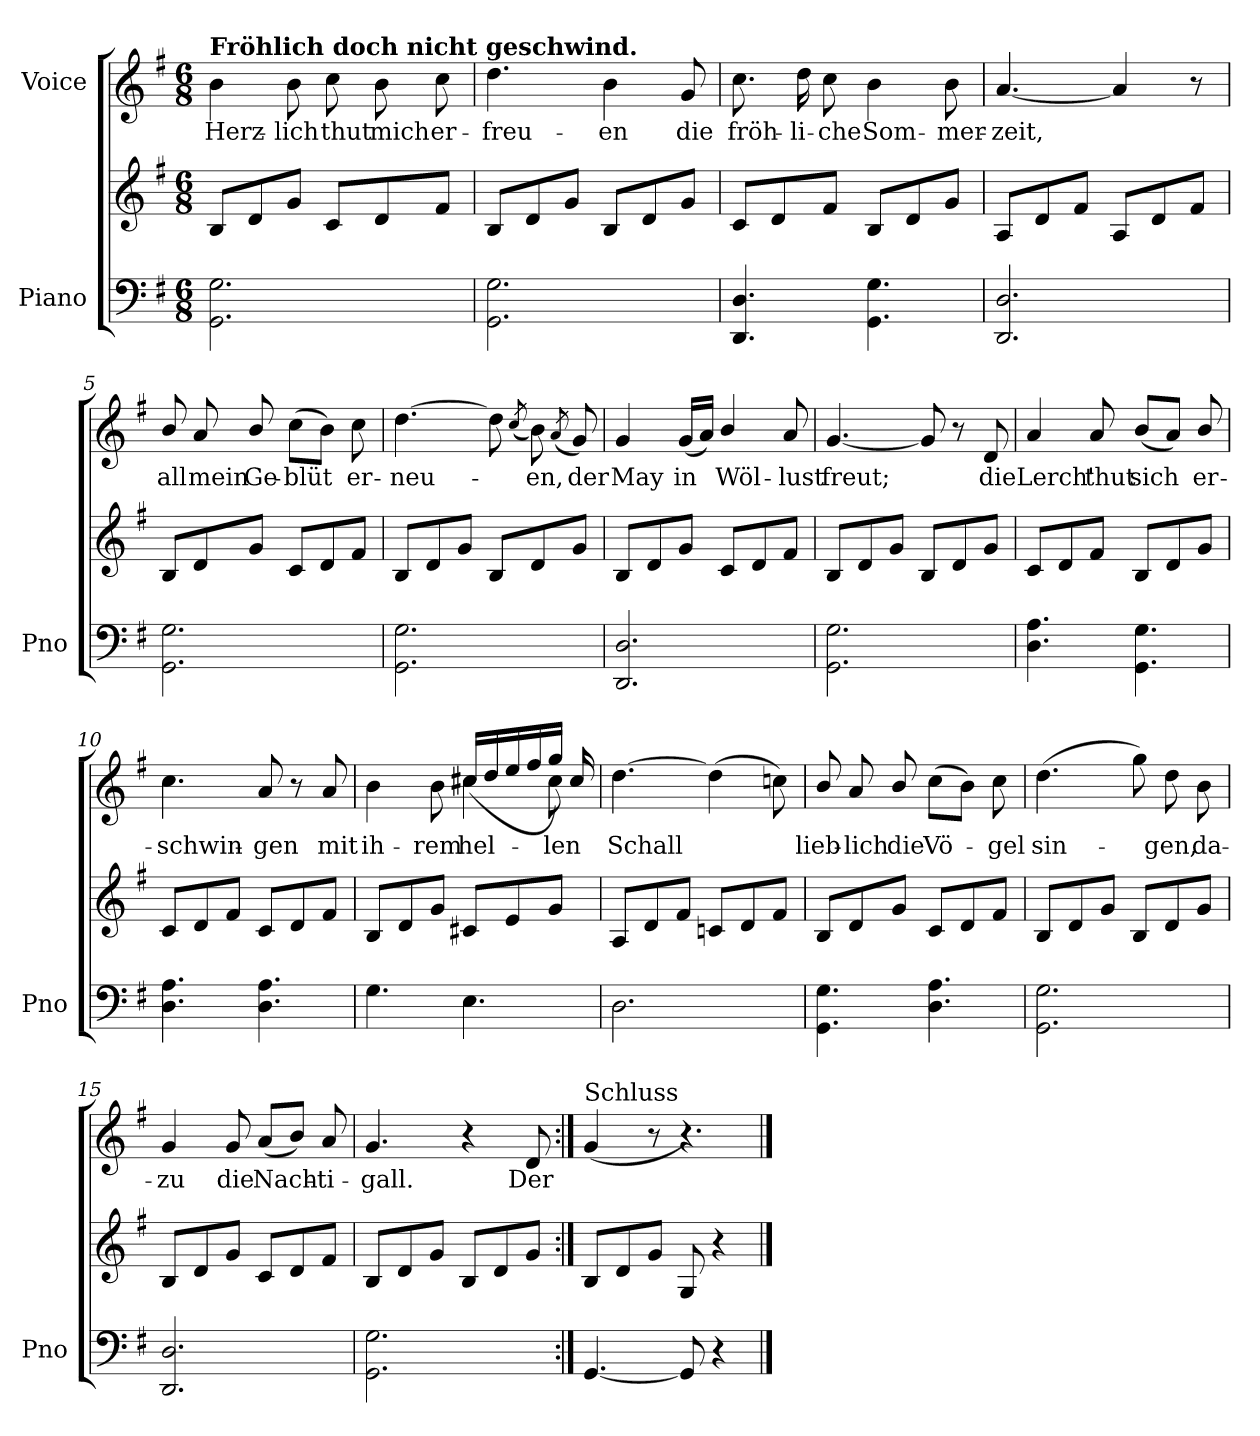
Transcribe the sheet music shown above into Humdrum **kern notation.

**kern	**kern	**kern	**text
*part2	*part2	*part1	*part1
*staff3	*staff2	*staff1	*staff1
*I"Piano	*	*I"Voice	*
*I'Pno	*	*	*
*clefF4	*clefG2	*clefG2	*
*k[f#]	*k[f#]	*k[f#]	*
*M6/8	*M6/8	*M6/8	*
=1	=1	=1	=1
!	!	!LO:TX:a:B:t=Fröhlich doch nicht geschwind.	!
!	!	!	!LO:LY:b
2.GG\ 2.G\	8B/L	4b\	Herz-
.	8d/	.	.
!	!	!	!LO:LY:b
.	8g/J	8b\	-lich
!	!	!	!LO:LY:b
.	8c/L	8cc\	thut
!	!	!	!LO:LY:b
.	8d/	8b\	mich
!	!	!	!LO:LY:b
.	8f#/J	8cc\	er-
=2	=2	=2	=2
!	!	!	!LO:LY:b
2.GG\ 2.G\	8B/L	4.dd\	-freu-
.	8d/	.	.
.	8g/J	.	.
!	!	!	!LO:LY:b
.	8B/L	4b\	-en
.	8d/	.	.
!	!	!	!LO:LY:b
.	8g/J	8g/	die
=3	=3	=3	=3
!	!	!	!LO:LY:b
4.DD/ 4.D/	8c/L	8.cc\	fröh-
.	8d/	.	.
!	!	!	!LO:LY:b
.	.	16dd\	-li-
!	!	!	!LO:LY:b
.	8f#/J	8cc\	-che
!	!	!	!LO:LY:b
4.GG\ 4.G\	8B/L	4b\	Som-
.	8d/	.	.
!	!	!	!LO:LY:b
.	8g/J	8b\	-mer-
=4	=4	=4	=4
!	!	!	!LO:LY:b
2.DD/ 2.D/	8A/L	[4.a/	-zeit,
.	8d/	.	.
.	8f#/J	.	.
.	8A/L	4a/]	.
.	8d/	.	.
.	8f#/J	8r	.
!!LO:LB:g=z
=5	=5	=5	=5
!	!	!	!LO:LY:b
2.GG\ 2.G\	8B/L	8b/	all
!	!	!	!LO:LY:b
.	8d/	8a/	mein
!	!	!	!LO:LY:b
.	8g/J	8b/	Ge-
!	!	!	!LO:LY:b
.	8c/L	(8cc\L	-blüt
.	8d/	8b\J)	.
!	!	!	!LO:LY:b
.	8f#/J	8cc\	er-
!!LO:LB:g=z
=6	=6	=6	=6
!	!	!	!LO:LY:b
2.GG\ 2.G\	8B/L	[4.dd\	-neu-
.	8d/	.	.
.	8g/J	.	.
.	8B/L	8dd\]	.
.	.	(8qcc/	.
!	!	!	!LO:LY:b
.	8d/	8b\)	-en,
.	.	(8qa/	.
!	!	!	!LO:LY:b
.	8g/J	8g/)	der
=7	=7	=7	=7
!	!	!	!LO:LY:b
2.DD/ 2.D/	8B/L	4g/	May
.	8d/	.	.
!	!	!	!LO:LY:b
.	8g/J	(16g/LL	in
.	.	16a/JJ)	.
!	!	!	!LO:LY:b
.	8c/L	4b/	Wöl-
.	8d/	.	.
!	!	!	!LO:LY:b
.	8f#/J	8a/	-lust
=8	=8	=8	=8
!	!	!	!LO:LY:b
2.GG\ 2.G\	8B/L	[4.g/	freut;
.	8d/	.	.
.	8g/J	.	.
.	8B/L	8g/]	.
.	8d/	8r	.
!	!	!	!LO:LY:b
.	8g/J	8d/	die
=9	=9	=9	=9
!	!	!	!LO:LY:b
4.D\ 4.A\	8c/L	4a/	Lerch'
.	8d/	.	.
!	!	!	!LO:LY:b
.	8f#/J	8a/	thut
!	!	!	!LO:LY:b
4.GG\ 4.G\	8B/L	(8b/L	sich
.	8d/	8a/J)	.
!	!	!	!LO:LY:b
.	8g/J	8b/	er-
!!LO:PB:g=z
=10	=10	=10	=10
!	!	!	!LO:LY:b
4.D\ 4.A\	8c/L	4.cc\	-schwin-
.	8d/	.	.
.	8f#/J	.	.
!	!	!	!LO:LY:b
4.D\ 4.A\	8c/L	8a/	-gen
.	8d/	8r	.
!	!	!	!LO:LY:b
.	8f#/J	8a/	mit
=11	=11	=11	=11
!	!	!	!LO:LY:b
*	*	*^	*
4.G\	8B/L	4b\	4.ryy	ih-
.	8d/	.	.	.
!	!	!	!	!LO:LY:b
.	8g/J	8b\	.	-rem
!	!	!	!	!LO:LY:b
4.E\	8c#X/L	4cc#X\	(16cc#X!/LL	hel-
.	.	.	16dd!/	.
.	8e/	.	16ee!/	.
.	.	.	16ff#!/	.
!	!	!	!	!LO:LY:b
.	8g/J	8cc#\	16gg!/JJ)	-len
.	.	.	16cc#/	.
!!LO:LB:g=z
=12	=12	=12	=12	=12
!	!	!	!	!LO:LY:b
*	*	*v	*v	*
2.D\	8A/L	[4.dd\	Schall
.	8d/	.	.
.	8f#/J	.	.
.	8cn/L	(4dd\]	.
.	8d/	.	.
.	8f#/J	8ccn\)	.
=13	=13	=13	=13
!	!	!	!LO:LY:b
4.GG\ 4.G\	8B/L	8b/	lieb-
!	!	!	!LO:LY:b
.	8d/	8a/	-lich
!	!	!	!LO:LY:b
.	8g/J	8b/	die
!	!	!	!LO:LY:b
4.D\ 4.A\	8c/L	(8cc\L	Vö-
.	8d/	8b\J)	.
!	!	!	!LO:LY:b
.	8f#/J	8cc\	-gel
=14	=14	=14	=14
!	!	!	!LO:LY:b
2.GG\ 2.G\	8B/L	(4.dd\	sin-
.	8d/	.	.
.	8g/J	.	.
.	8B/L	8gg\)	.
!	!	!	!LO:LY:b
.	8d/	8dd\	-gen,
!	!	!	!LO:LY:b
.	8g/J	8b\	da-
=15	=15	=15	=15
!	!	!	!LO:LY:b
2.DD/ 2.D/	8B/L	4g/	-zu
.	8d/	.	.
!	!	!	!LO:LY:b
.	8g/J	8g/	die
!	!	!	!LO:LY:b
.	8c/L	(8a/L	Nach-
.	8d/	8b/J)	.
!	!	!	!LO:LY:b
.	8f#/J	8a/	-ti-
=16	=16	=16	=16
!	!	!	!LO:LY:b
2.GG\ 2.G\	8B/L	4.g/	-gall.
.	8d/	.	.
.	8g/J	.	.
.	8B/L	4r	.
.	8d/	.	.
!	!	!	!LO:LY:b
.	8g/J	8d/	Der
!!LO:LB:g=z
=17:|!	=17:|!	=17:|!	=17:|!
!	!	!LO:TX:a:t=Schluss	!
[4.GG/	8B/L	(4g/	.
.	8d/	.	.
.	8g/J	8r	.
8GG/]	8G/	4.r)	.
4r	4r	.	.
==	==	==	==
*-	*-	*-	*-
